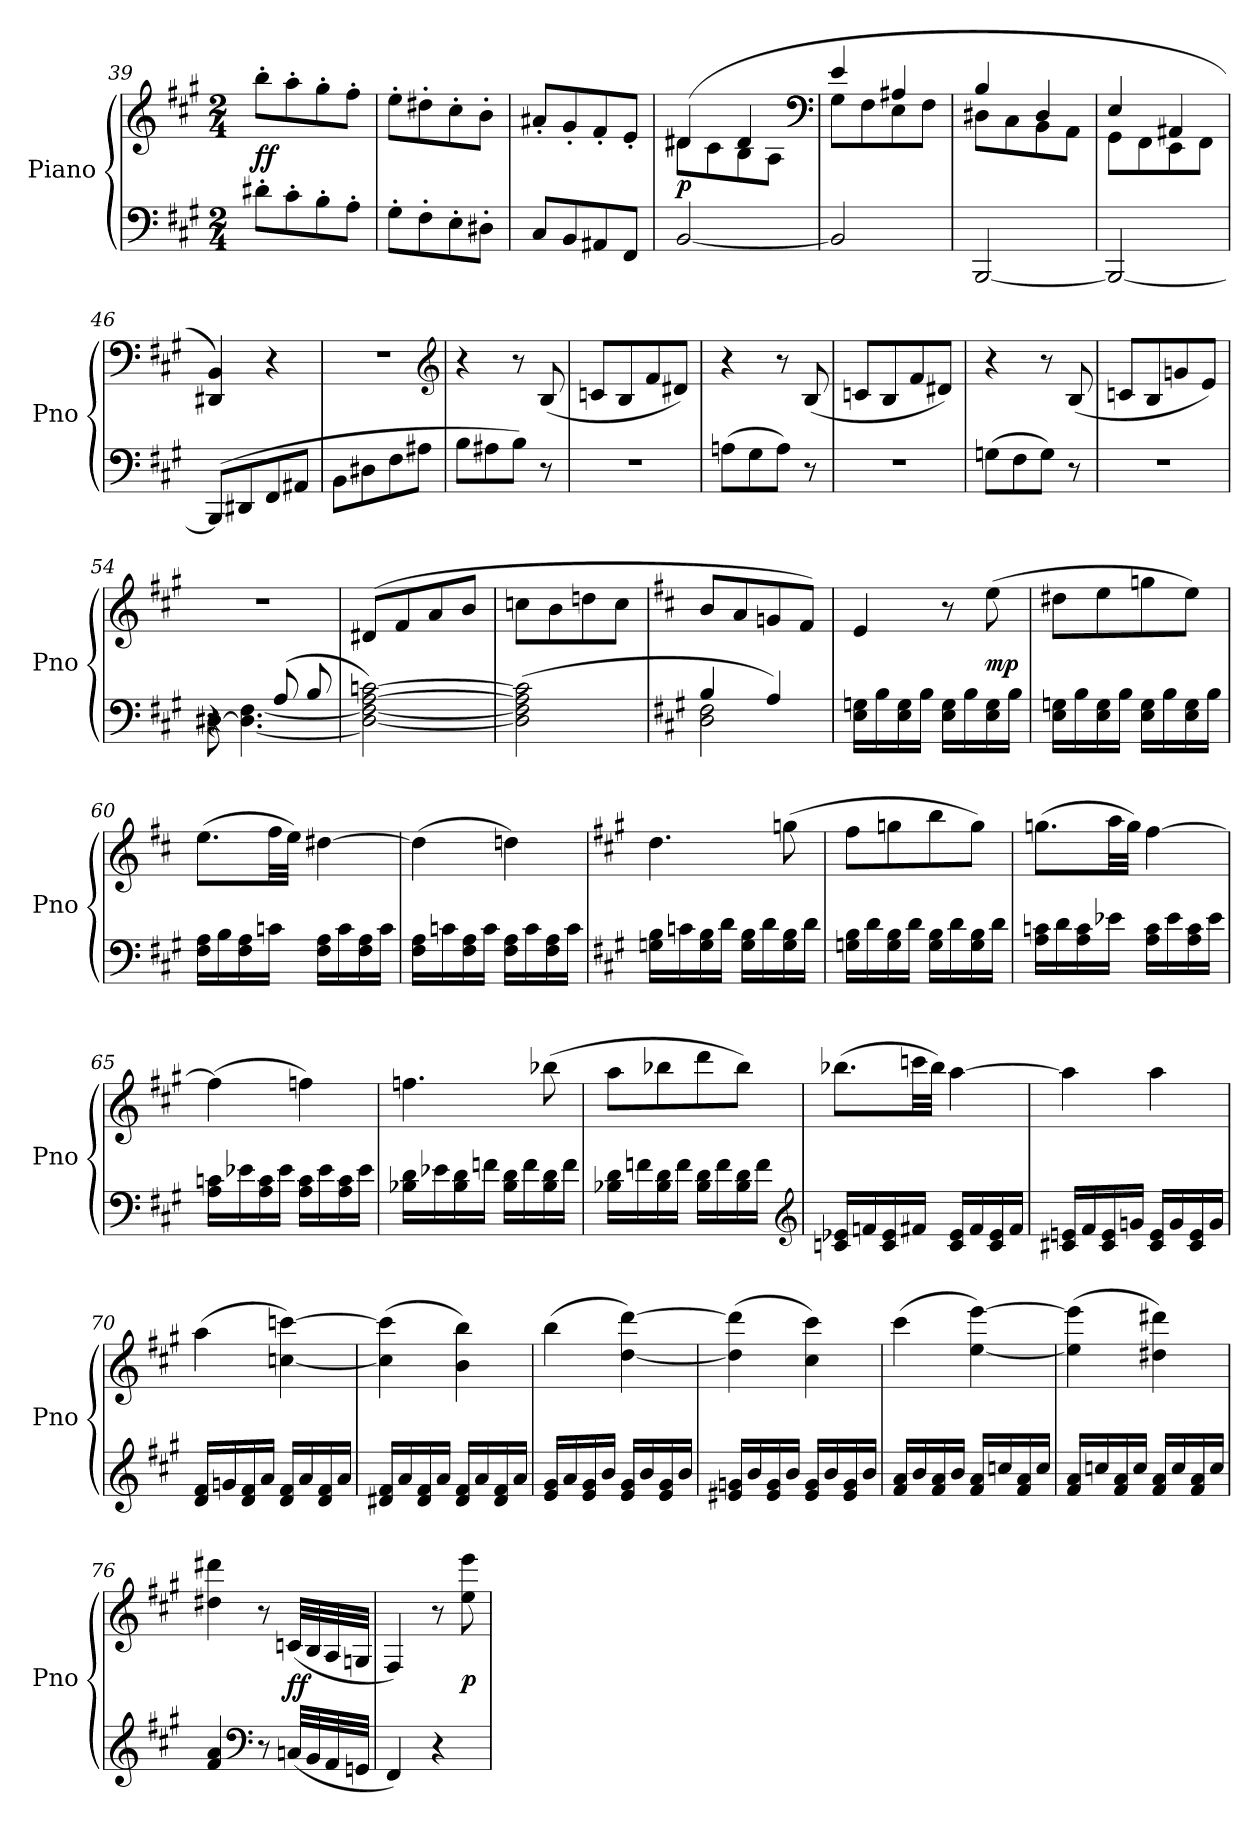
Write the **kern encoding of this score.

**kern	**kern	**dynam
*part1	*part1	*part1
*staff2	*staff1	*staff1/2
*I"Piano	*	*
*I'Pno	*	*
*clefF4	*clefG2	*
*k[f#c#g#]	*k[f#c#g#]	*
*A:	*A:	*
*M2/4	*M2/4	*
=39	=39	=39
8d#X'\L	8bb'\L	ff
8c#'\	8aa'\	.
8B'\	8gg#'\	.
8A'\J	8ff#'\J	.
=40	=40	=40
8G#'\L	8ee'\L	.
8F#'\	8dd#X'\	.
8E'\	8cc#'\	.
8D#X'\J	8b'\J	.
=41	=41	=41
8C#/L	8a#X'/L	.
8BB/	8g#'/	.
8AA#X/	8f#'/	.
8FF#/J	8e'/J	.
=42	=42	=42
*	*^	*
[2BB/	(4d#X/	8d#X\L	p
.	.	8c#\	.
.	4d#/	8B\	.
.	.	8A\J	.
*	*clefF4	*	*
=43	=43	=43	=43
2BB/]	4e/	8G#\L	.
.	.	8F#\	.
.	4A#X/	8E\	.
.	.	8F#\J	.
=44	=44	=44	=44
[2BBB/	4B/	8D#X\L	.
.	.	8C#\	.
.	4D#/	8BB\	.
.	.	8AA\J	.
=45	=45	=45	=45
2BBB/_	4E/	8GG#\L	.
.	.	8FF#\	.
.	4AA#X/	8EE\	.
.	.	8FF#\J	.
*	*v	*v	*
=46	=46	=46
(8BBB/L]	4DD#X/ 4BB/)	.
8DD#X/	.	.
8FF#/	4r	.
8AA#X/J	.	.
=47	=47	=47
8BB\L	2r	.
8D#X\	.	.
8F#\	.	.
8A#X\J	.	.
*	*clefG2	*
=48	=48	=48
8B\L	4r	.
8A#X\	.	.
8B\J)	8r	.
8r	(8B/	.
=49	=49	=49
2r	8cn/L	.
.	8B/	.
.	8f#/	.
.	8d#X/J)	.
=50	=50	=50
(8An\L	4r	.
8G#\	.	.
8A\J)	8r	.
8r	(8B/	.
=51	=51	=51
2r	8cn/L	.
.	8B/	.
.	8f#/	.
.	8d#X/J)	.
=52	=52	=52
(8Gn\L	4r	.
8F#\	.	.
8G\J)	8r	.
8r	(8B/	.
=53	=53	=53
2r	8cn/L	.
.	8B/	.
.	8gn/	.
.	8e/J)	.
=54	=54	=54
*^	*	*
*	*^	*	*
4r	8r	[8D#X\	2r	.
.	4.D#_\ [4.F#\	4.ryy	.	.
(8A/	.	.	.	.
8B/	.	.	.	.
*v	*v	*v	*	*
=55	=55	=55
2D#_\ 2F#_\ [2A\ [2cn\)	(8d#X/L	.
.	8f#/	.
.	8a/	.
.	8b/J	.
=56	=56	=56
(2D#]\ 2F#]\ 2A]\ 2c]\	8ccn\L	.
.	8b\	.
.	8ddn\	.
.	8cc\J	.
=57	=57	=57
*	*k[f#c#]	*
*^	*	*
4B/	2D\ 2F#\	8b/L	.
.	.	8a/	.
4A/)	.	8gn/	.
.	.	8f#/J)	.
*v	*v	*	*
=58	=58	=58
16E\ 16Gn\LL	4e/	.
16B\	.	.
16E\ 16G\	.	.
16B\JJ	.	.
16E\ 16G\LL	8r	.
16B\	.	.
16E\ 16G\	(8ee\	mp
16B\JJ	.	.
=59	=59	=59
16E\ 16Gn\LL	8dd#X\L	.
16B\	.	.
16E\ 16G\	8ee\	.
16B\JJ	.	.
16E\ 16G\LL	8ggn\	.
16B\	.	.
16E\ 16G\	8ee\J)	.
16B\JJ	.	.
=60	=60	=60
16F#\ 16A\LL	(8.ee\L	.
16B\	.	.
16F#\ 16A\	.	.
16cn\JJ	32ff#\LL	.
.	32ee\JJJ)	.
16F#\ 16A\LL	[4dd#X\	.
16c\	.	.
16F#\ 16A\	.	.
16c\JJ	.	.
=61	=61	=61
16F#\ 16A\LL	(4dd#\]	.
16cn\	.	.
16F#\ 16A\	.	.
16c\JJ	.	.
16F#\ 16A\LL	4ddn\)	.
16c\	.	.
16F#\ 16A\	.	.
16c\JJ	.	.
=62	=62	=62
*	*k[f#c#g#]	*
16Gn\ 16B\LL	4.dd\	.
16cn\	.	.
16G\ 16B\	.	.
16d\JJ	.	.
16G\ 16B\LL	.	.
16d\	.	.
16G\ 16B\	(8ggn\	.
16d\JJ	.	.
=63	=63	=63
16Gn\ 16B\LL	8ff#\L	.
16d\	.	.
16G\ 16B\	8ggn\	.
16d\JJ	.	.
16G\ 16B\LL	8bb\	.
16d\	.	.
16G\ 16B\	8gg\J)	.
16d\JJ	.	.
=64	=64	=64
16A\ 16cn\LL	(8.ggn\L	.
16d\	.	.
16A\ 16c\	.	.
16e-X\JJ	32aa\LL	.
.	32gg\JJJ)	.
16A\ 16c\LL	[4ff#\	.
16e-\	.	.
16A\ 16c\	.	.
16e-\JJ	.	.
=65	=65	=65
16A\ 16cn\LL	(4ff#\]	.
16e-X\	.	.
16A\ 16c\	.	.
16e-\JJ	.	.
16A\ 16c\LL	4ffn\)	.
16e-\	.	.
16A\ 16c\	.	.
16e-\JJ	.	.
=66	=66	=66
16B-X\ 16d\LL	4.ffn\	.
16e-X\	.	.
16B-\ 16d\	.	.
16fn\JJ	.	.
16B-\ 16d\LL	.	.
16f\	.	.
16B-\ 16d\	(8bb-X\	.
16f\JJ	.	.
=67	=67	=67
16B-X\ 16d\LL	8aa\L	.
16fn\	.	.
16B-\ 16d\	8bb-X\	.
16f\JJ	.	.
16B-\ 16d\LL	8ddd\	.
16f\	.	.
16B-\ 16d\	8bb-\J)	.
16f\JJ	.	.
*clefG2	*	*
=68	=68	=68
16cn/ 16e-X/LL	(8.bb-X\L	.
16fn/	.	.
16c/ 16e-/	.	.
16f#X/JJ	32cccn\LL	.
.	32bb-\JJJ)	.
16c/ 16e-/LL	[4aa\	.
16f#/	.	.
16c/ 16e-/	.	.
16f#/JJ	.	.
=69	=69	=69
16c#X/ 16en/LL	4aa\]	.
16f#/	.	.
16c#/ 16e/	.	.
16gn/JJ	.	.
16c#/ 16e/LL	4aa\	.
16g/	.	.
16c#/ 16e/	.	.
16g/JJ	.	.
=70	=70	=70
16d/ 16f#/LL	(4aa\	.
16gn/	.	.
16d/ 16f#/	.	.
16a/JJ	.	.
16d/ 16f#/LL	[4ccn\ [4cccn\)	.
16a/	.	.
16d/ 16f#/	.	.
16a/JJ	.	.
=71	=71	=71
16d#X/ 16f#/LL	(4cc]\ 4ccc]\	.
16a/	.	.
16d#/ 16f#/	.	.
16a/JJ	.	.
16d#/ 16f#/LL	4b\ 4bb\)	.
16a/	.	.
16d#/ 16f#/	.	.
16a/JJ	.	.
=72	=72	=72
16e/ 16g#/LL	(4bb\	.
16a/	.	.
16e/ 16g#/	.	.
16b/JJ	.	.
16e/ 16g#/LL	[4dd\ [4ddd\)	.
16b/	.	.
16e/ 16g#/	.	.
16b/JJ	.	.
=73	=73	=73
16e#X/ 16gn/LL	(4dd]\ 4ddd]\	.
16b/	.	.
16e#/ 16g/	.	.
16b/JJ	.	.
16e#/ 16g/LL	4cc#\ 4ccc#\)	.
16b/	.	.
16e#/ 16g/	.	.
16b/JJ	.	.
=74	=74	=74
16f#/ 16a/LL	(4ccc#\	.
16b/	.	.
16f#/ 16a/	.	.
16b/JJ	.	.
16f#/ 16a/LL	[4ee\ [4eee\)	.
16ccn/	.	.
16f#/ 16a/	.	.
16cc/JJ	.	.
=75	=75	=75
16f#/ 16a/LL	(4ee]\ 4eee]\	.
16ccn/	.	.
16f#/ 16a/	.	.
16cc/JJ	.	.
16f#/ 16a/LL	4dd#X\ 4ddd#X\)	.
16cc/	.	.
16f#/ 16a/	.	.
16cc/JJ	.	.
=76	=76	=76
4f#/ 4a/	4dd#X\ 4ddd#X\	.
*clefF4	*	*
8r	8r	.
(32Cn/LLL	(32cn/LLL	ff
32BB/	32B/	.
32AA/	32A/	.
32GGn/JJJ	32Gn/JJJ	.
=77	=77	=77
4FF#/)	4F#/)	.
4r	8r	.
.	8ee\ 8eee\	p
=	=	=
*-	*-	*-
